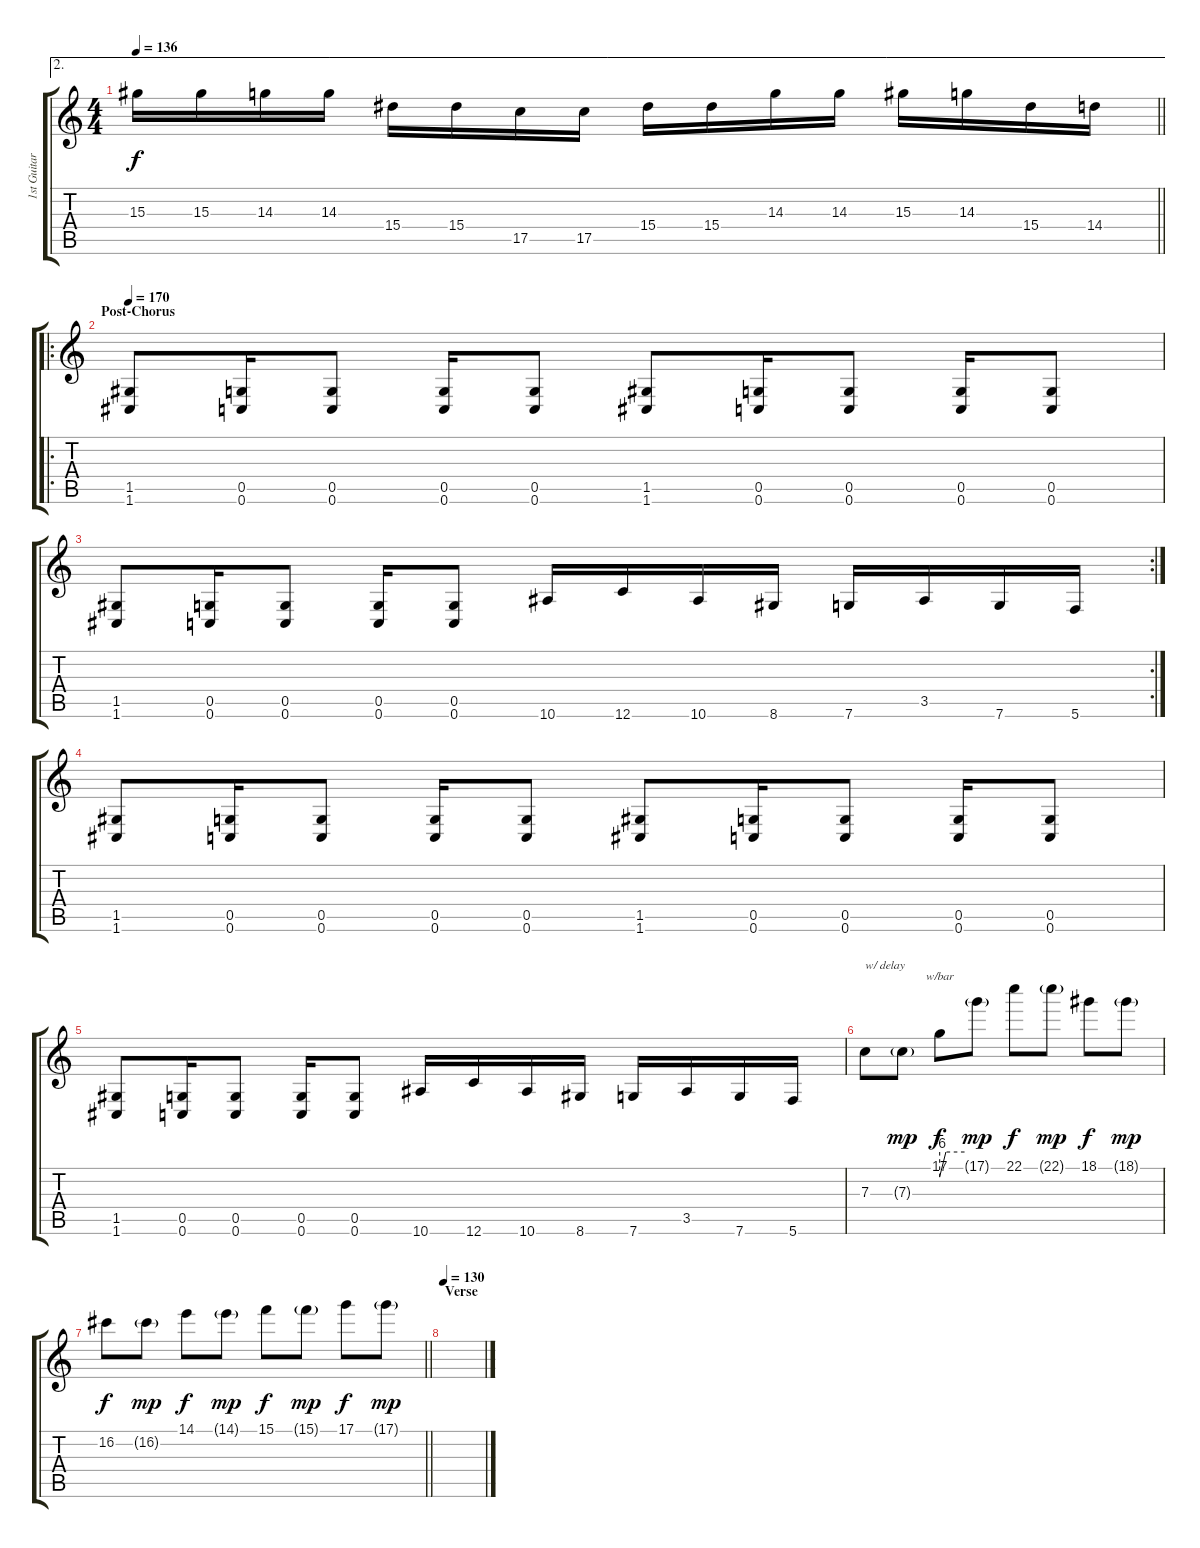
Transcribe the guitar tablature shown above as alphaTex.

\track ("1st Guitar" "1st Guitar") {instrument distortionguitar}
\staff {score tabs}
\tuning (D4 A3 F3 C3 G2 C2) {hide}
\ae 2
\ts (4 4)
\tempo 136
\clef g2
\barLineRight lightlight
\ks c
15.3.16{dy f} 15.3.16 14.3.16 14.3.16 15.4.16 15.4.16 17.5.16 17.5.16 15.4.16 15.4.16 14.3.16 14.3.16 15.3.16 14.3.16 15.4.16 14.4.16 |
\ro
\section ("" "Post-Chorus")
\tempo 170
(1.5 1.6).8 (0.5 0.6).16 (0.5 0.6).8 (0.5 0.6).16 (0.5 0.6).8 (1.5 1.6).8 (0.5 0.6).16 (0.5 0.6).8 (0.5 0.6).16 (0.5 0.6).8 |
\rc 2
(1.5 1.6).8 (0.5 0.6).16 (0.5 0.6).8 (0.5 0.6).16 (0.5 0.6).8 10.6.16 12.6.16 10.6.16 8.6.16 7.6.16 3.5.16 7.6.16 5.6.16 |
(1.5 1.6).8 (0.5 0.6).16 (0.5 0.6).8 (0.5 0.6).16 (0.5 0.6).8 (1.5 1.6).8 (0.5 0.6).16 (0.5 0.6).8 (0.5 0.6).16 (0.5 0.6).8 |
(1.5 1.6).8 (0.5 0.6).16 (0.5 0.6).8 (0.5 0.6).16 (0.5 0.6).8 10.6.16 12.6.16 10.6.16 8.6.16 7.6.16 3.5.16 7.6.16 5.6.16 |
7.3.8{txt "w/ delay" instrument overdrivenguitar} 7.3{g}.8{dy mp} 17.1.8{tbe (custom default 0 -24 15 0 60 0) dy f} 17.1{g}.8{dy mp} 22.1.8{dy f} 22.1{g}.8{dy mp} 18.1.8{dy f} 18.1{g}.8{dy mp} |
\barLineRight lightlight
16.2.8{dy f} 16.2{g}.8{dy mp} 14.1.8{dy f} 14.1{g}.8{dy mp} 15.1.8{dy f} 15.1{g}.8{dy mp} 17.1.8{dy f} 17.1{g}.8{dy mp} |
\section ("" "Verse")
\tempo 130
